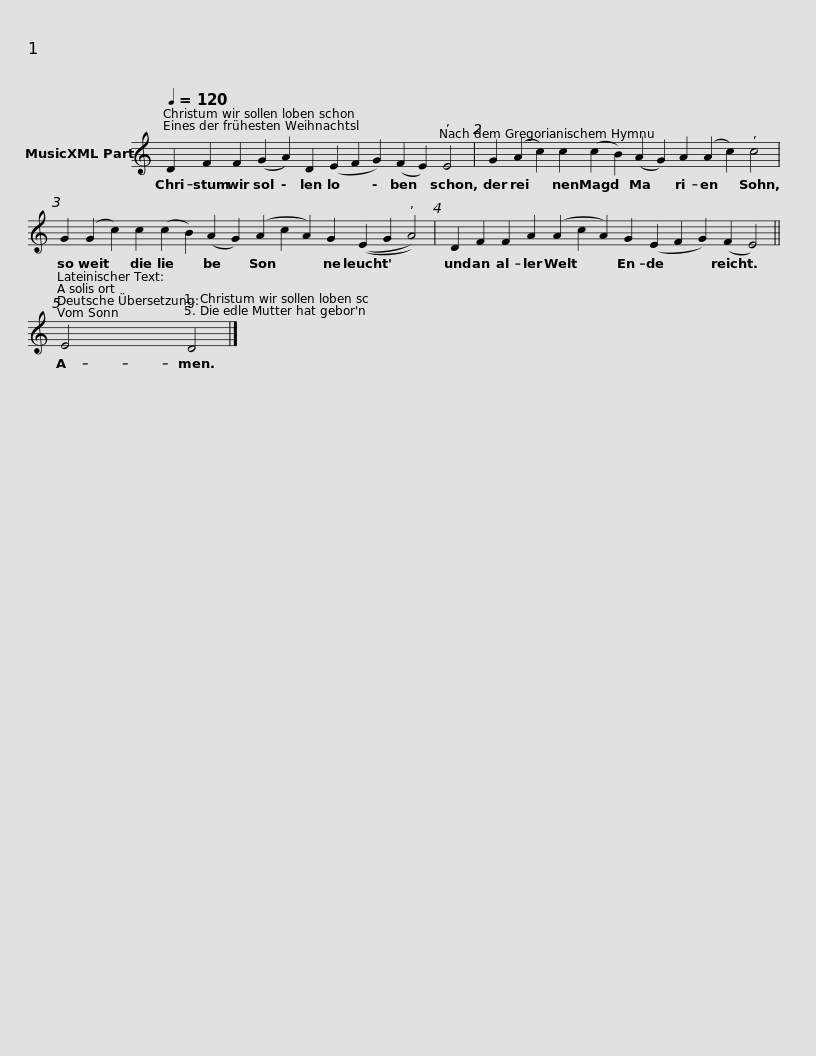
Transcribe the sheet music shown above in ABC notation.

X:1
L:1/8
Q:1/4=120
M:none
I:linebreak $
K:C
V:1 treble
V:1
 D2 F2 F2 (G2 A2) D2 (E2 F2 G2) (F2 E2) E4 |$ G2 (A2 c2) c2 (c2 B2) (A2 G2) A2 (A2 c2) c4 |$ G2 (G2 c2) c2 (c2 B2) (A2 G2) (A2 c2 A2) G2 ((E2 G2 A4)) |$ D2 F2 F2 A2 (A2 c2 A2) G2 (E2 F2 G2) (F2 E4) ||$ E4 D4 |] %5
